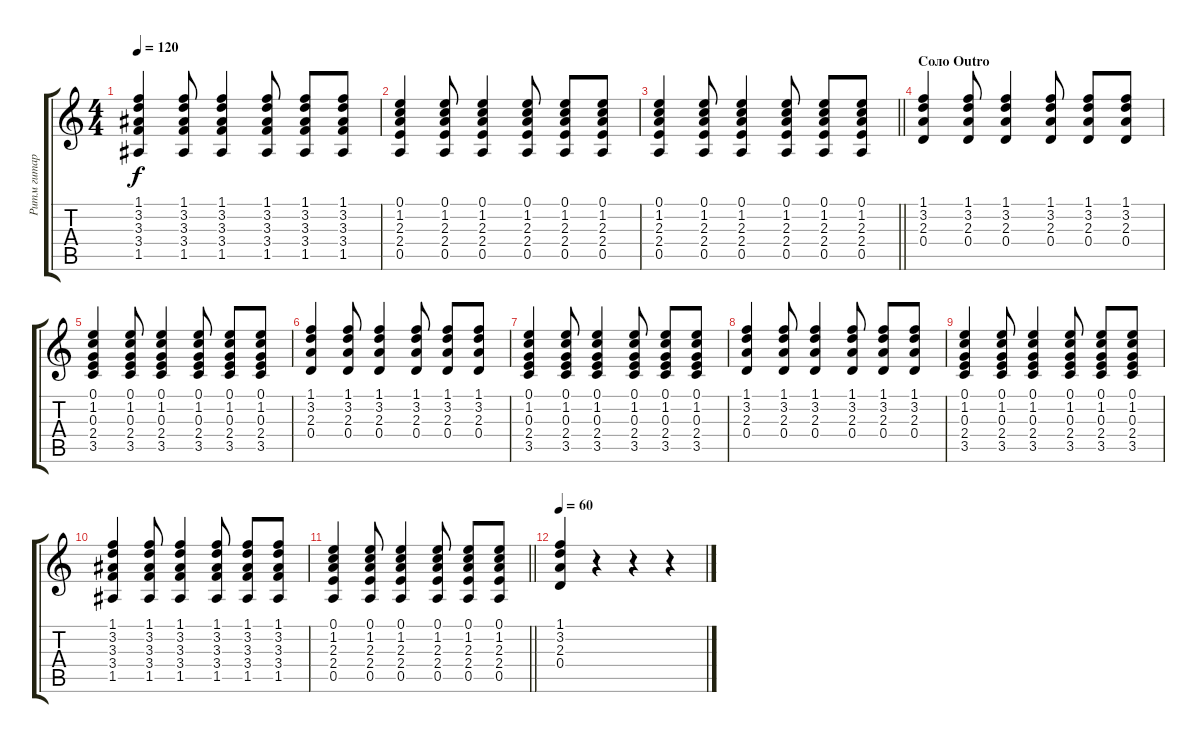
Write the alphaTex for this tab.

\track ("Ритм гитара" "Ритм гитар") {instrument acousticguitarsteel}
\staff {score tabs}
\tuning (E4 B3 G3 D3 A2 E2) {hide}
\ts (4 4)
\tempo 120
\clef g2
\ks c
(1.1 3.2 3.3 3.4 1.5).4{dy f} (1.1 3.2 3.3 3.4 1.5).8 (1.1 3.2 3.3 3.4 1.5).4 (1.1 3.2 3.3 3.4 1.5).8 (1.1 3.2 3.3 3.4 1.5).8 (1.1 3.2 3.3 3.4 1.5).8 |
(0.1 1.2 2.3 2.4 0.5).4 (0.1 1.2 2.3 2.4 0.5).8 (0.1 1.2 2.3 2.4 0.5).4 (0.1 1.2 2.3 2.4 0.5).8 (0.1 1.2 2.3 2.4 0.5).8 (0.1 1.2 2.3 2.4 0.5).8 |
\barLineRight lightlight
(0.1 1.2 2.3 2.4 0.5).4 (0.1 1.2 2.3 2.4 0.5).8 (0.1 1.2 2.3 2.4 0.5).4 (0.1 1.2 2.3 2.4 0.5).8 (0.1 1.2 2.3 2.4 0.5).8 (0.1 1.2 2.3 2.4 0.5).8 |
\section ("" "Соло Outro")
(1.1 3.2 2.3 0.4).4 (1.1 3.2 2.3 0.4).8 (1.1 3.2 2.3 0.4).4 (1.1 3.2 2.3 0.4).8 (1.1 3.2 2.3 0.4).8 (1.1 3.2 2.3 0.4).8 |
(0.1 1.2 0.3 2.4 3.5).4 (0.1 1.2 0.3 2.4 3.5).8 (0.1 1.2 0.3 2.4 3.5).4 (0.1 1.2 0.3 2.4 3.5).8 (0.1 1.2 0.3 2.4 3.5).8 (0.1 1.2 0.3 2.4 3.5).8 |
(1.1 3.2 2.3 0.4).4 (1.1 3.2 2.3 0.4).8 (1.1 3.2 2.3 0.4).4 (1.1 3.2 2.3 0.4).8 (1.1 3.2 2.3 0.4).8 (1.1 3.2 2.3 0.4).8 |
(0.1 1.2 0.3 2.4 3.5).4 (0.1 1.2 0.3 2.4 3.5).8 (0.1 1.2 0.3 2.4 3.5).4 (0.1 1.2 0.3 2.4 3.5).8 (0.1 1.2 0.3 2.4 3.5).8 (0.1 1.2 0.3 2.4 3.5).8 |
(1.1 3.2 2.3 0.4).4 (1.1 3.2 2.3 0.4).8 (1.1 3.2 2.3 0.4).4 (1.1 3.2 2.3 0.4).8 (1.1 3.2 2.3 0.4).8 (1.1 3.2 2.3 0.4).8 |
(0.1 1.2 0.3 2.4 3.5).4 (0.1 1.2 0.3 2.4 3.5).8 (0.1 1.2 0.3 2.4 3.5).4 (0.1 1.2 0.3 2.4 3.5).8 (0.1 1.2 0.3 2.4 3.5).8 (0.1 1.2 0.3 2.4 3.5).8 |
(1.1 3.2 3.3 3.4 1.5).4 (1.1 3.2 3.3 3.4 1.5).8 (1.1 3.2 3.3 3.4 1.5).4 (1.1 3.2 3.3 3.4 1.5).8 (1.1 3.2 3.3 3.4 1.5).8 (1.1 3.2 3.3 3.4 1.5).8 |
\barLineRight lightlight
(0.1 1.2 2.3 2.4 0.5).4 (0.1 1.2 2.3 2.4 0.5).8 (0.1 1.2 2.3 2.4 0.5).4 (0.1 1.2 2.3 2.4 0.5).8 (0.1 1.2 2.3 2.4 0.5).8 (0.1 1.2 2.3 2.4 0.5).8 |
\tempo 60
(1.1 3.2 2.3 0.4).4 r.4 r.4 r.4
